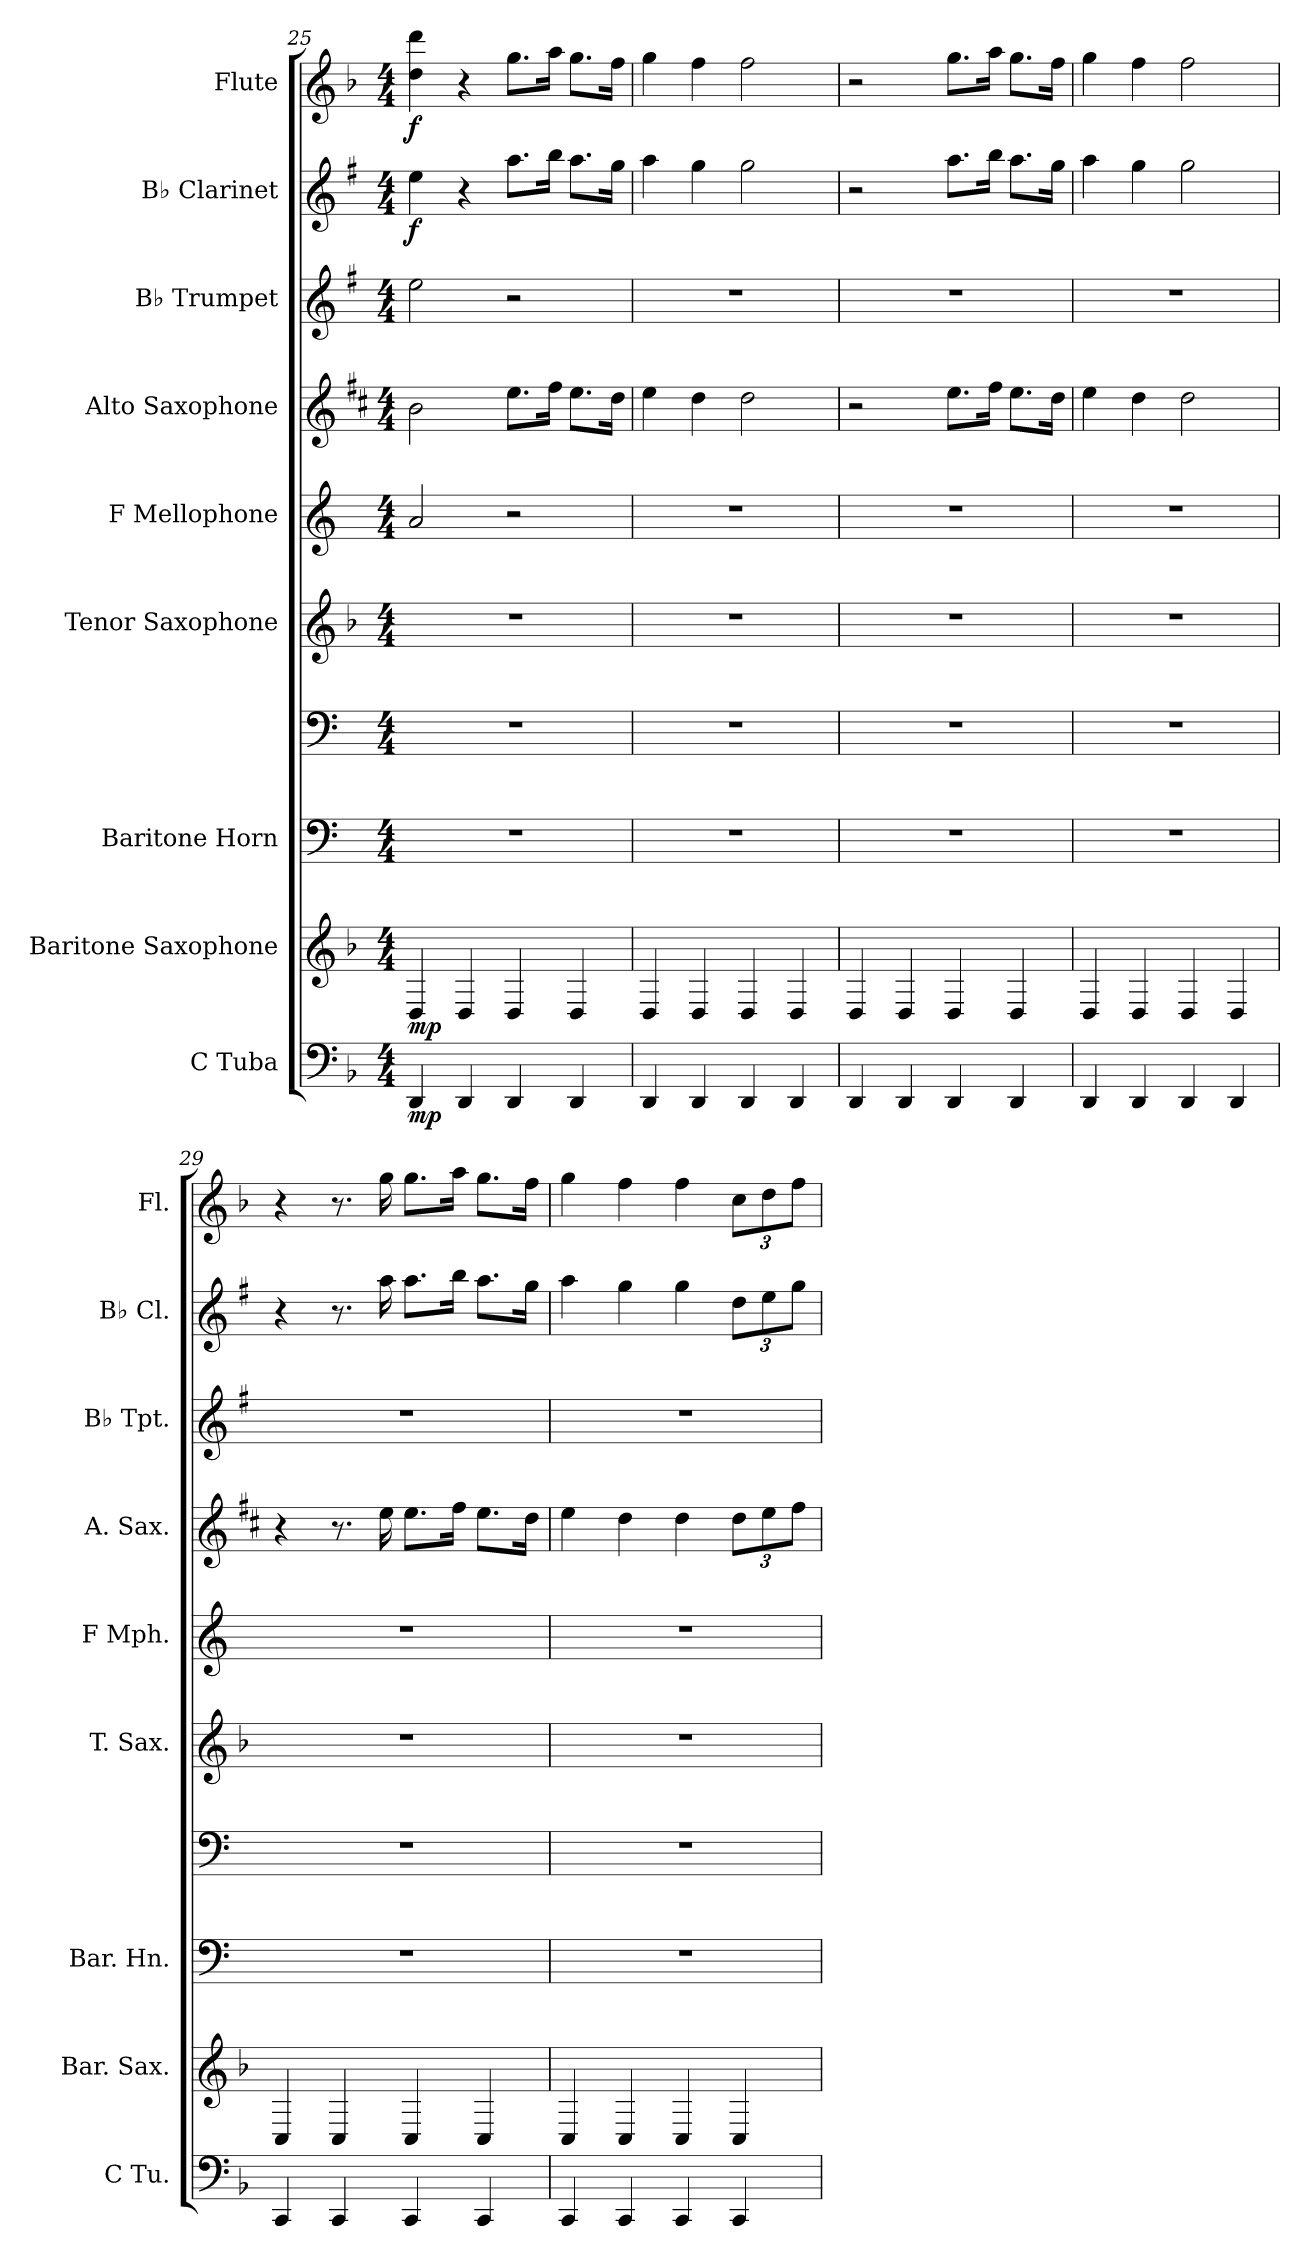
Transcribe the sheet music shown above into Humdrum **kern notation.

**kern	**dynam	**kern	**dynam	**kern	**kern	**kern	**kern	**kern	**kern	**kern	**dynam	**kern	**dynam
*part9	*part9	*part8	*part8	*part7	*part7	*part6	*part5	*part4	*part3	*part2	*part2	*part1	*part1
*staff10	*staff10	*staff9	*staff9	*staff8	*staff7	*staff6	*staff5	*staff4	*staff3	*staff2	*staff2	*staff1	*staff1
*I"C Tuba	*	*I"Baritone Saxophone	*	*I"Baritone Horn	*	*I"Tenor Saxophone	*I"F Mellophone	*I"Alto Saxophone	*I"B♭ Trumpet	*I"B♭ Clarinet	*	*I"Flute	*
*I'C Tu.	*	*I'Bar. Sax.	*	*I'Bar. Hn.	*	*I'T. Sax.	*I'F Mph.	*I'A. Sax.	*I'B♭ Tpt.	*I'B♭ Cl.	*	*I'Fl.	*
*clefF4	*	*clefG2	*	*clefF4	*clefF4	*clefG2	*clefG2	*clefG2	*clefG2	*clefG2	*	*clefG2	*
*	*	*ITrd12c21	*	*ITrd4c7	*ITrd4c7	*ITrd8c14	*ITrd4c7	*ITrd5c9	*ITrd1c2	*ITrd1c2	*	*	*
*k[b-]	*	*k[b-]	*	*k[b-]	*k[b-]	*k[b-]	*k[b-]	*k[b-]	*k[b-]	*k[b-]	*	*k[b-]	*
*F:	*	*F:	*	*F:	*F:	*F:	*F:	*F:	*F:	*F:	*	*F:	*
*M4/4	*	*M4/4	*	*M4/4	*M4/4	*M4/4	*M4/4	*M4/4	*M4/4	*M4/4	*	*M4/4	*
=25	=25	=25	=25	=25	=25	=25	=25	=25	=25	=25	=25	=25	=25
!	!LO:DY:b	!	!LO:DY:b	!	!	!	!	!	!	!	!LO:DY:b	!	!LO:DY:b
4DD/	mp	4DD/	mp	1r	1r	1r	2d/	2d\	2dd\	4dd\	f	4dd\ 4ddd\	f
4DD/	.	4DD/	.	.	.	.	.	.	.	4r	.	4r	.
4DD/	.	4DD/	.	.	.	.	2r	8.g\L	2r	8.gg\L	.	8.gg\L	.
.	.	.	.	.	.	.	.	16a\Jk	.	16aa\Jk	.	16aa\Jk	.
4DD/	.	4DD/	.	.	.	.	.	8.g\L	.	8.gg\L	.	8.gg\L	.
.	.	.	.	.	.	.	.	16f\Jk	.	16ff\Jk	.	16ff\Jk	.
=26	=26	=26	=26	=26	=26	=26	=26	=26	=26	=26	=26	=26	=26
4DD/	.	4DD/	.	1r	1r	1r	1r	4g\	1r	4gg\	.	4gg\	.
4DD/	.	4DD/	.	.	.	.	.	4f\	.	4ff\	.	4ff\	.
4DD/	.	4DD/	.	.	.	.	.	2f\	.	2ff\	.	2ff\	.
4DD/	.	4DD/	.	.	.	.	.	.	.	.	.	.	.
=27	=27	=27	=27	=27	=27	=27	=27	=27	=27	=27	=27	=27	=27
4DD/	.	4DD/	.	1r	1r	1r	1r	2r	1r	2r	.	2r	.
4DD/	.	4DD/	.	.	.	.	.	.	.	.	.	.	.
4DD/	.	4DD/	.	.	.	.	.	8.g\L	.	8.gg\L	.	8.gg\L	.
.	.	.	.	.	.	.	.	16a\Jk	.	16aa\Jk	.	16aa\Jk	.
4DD/	.	4DD/	.	.	.	.	.	8.g\L	.	8.gg\L	.	8.gg\L	.
.	.	.	.	.	.	.	.	16f\Jk	.	16ff\Jk	.	16ff\Jk	.
=28	=28	=28	=28	=28	=28	=28	=28	=28	=28	=28	=28	=28	=28
4DD/	.	4DD/	.	1r	1r	1r	1r	4g\	1r	4gg\	.	4gg\	.
4DD/	.	4DD/	.	.	.	.	.	4f\	.	4ff\	.	4ff\	.
4DD/	.	4DD/	.	.	.	.	.	2f\	.	2ff\	.	2ff\	.
4DD/	.	4DD/	.	.	.	.	.	.	.	.	.	.	.
=29	=29	=29	=29	=29	=29	=29	=29	=29	=29	=29	=29	=29	=29
4CC/	.	4CC/	.	1r	1r	1r	1r	4r	1r	4r	.	4r	.
4CC/	.	4CC/	.	.	.	.	.	8.r	.	8.r	.	8.r	.
.	.	.	.	.	.	.	.	16g\	.	16gg\	.	16gg\	.
4CC/	.	4CC/	.	.	.	.	.	8.g\L	.	8.gg\L	.	8.gg\L	.
.	.	.	.	.	.	.	.	16a\Jk	.	16aa\Jk	.	16aa\Jk	.
4CC/	.	4CC/	.	.	.	.	.	8.g\L	.	8.gg\L	.	8.gg\L	.
.	.	.	.	.	.	.	.	16f\Jk	.	16ff\Jk	.	16ff\Jk	.
!!LO:PB:g=z
=30	=30	=30	=30	=30	=30	=30	=30	=30	=30	=30	=30	=30	=30
4CC/	.	4CC/	.	1r	1r	1r	1r	4g\	1r	4gg\	.	4gg\	.
4CC/	.	4CC/	.	.	.	.	.	4f\	.	4ff\	.	4ff\	.
4CC/	.	4CC/	.	.	.	.	.	4f\	.	4ff\	.	4ff\	.
*	*	*	*	*	*	*	*	*Xbrackettup	*	*Xbrackettup	*	*Xbrackettup	*
4CC/	.	4CC/	.	.	.	.	.	12f\L	.	12cc\L	.	12cc\L	.
.	.	.	.	.	.	.	.	12g\	.	12dd\	.	12dd\	.
.	.	.	.	.	.	.	.	12a\J	.	12ff\J	.	12ff\J	.
=	=	=	=	=	=	=	=	=	=	=	=	=	=
*-	*-	*-	*-	*-	*-	*-	*-	*-	*-	*-	*-	*-	*-
